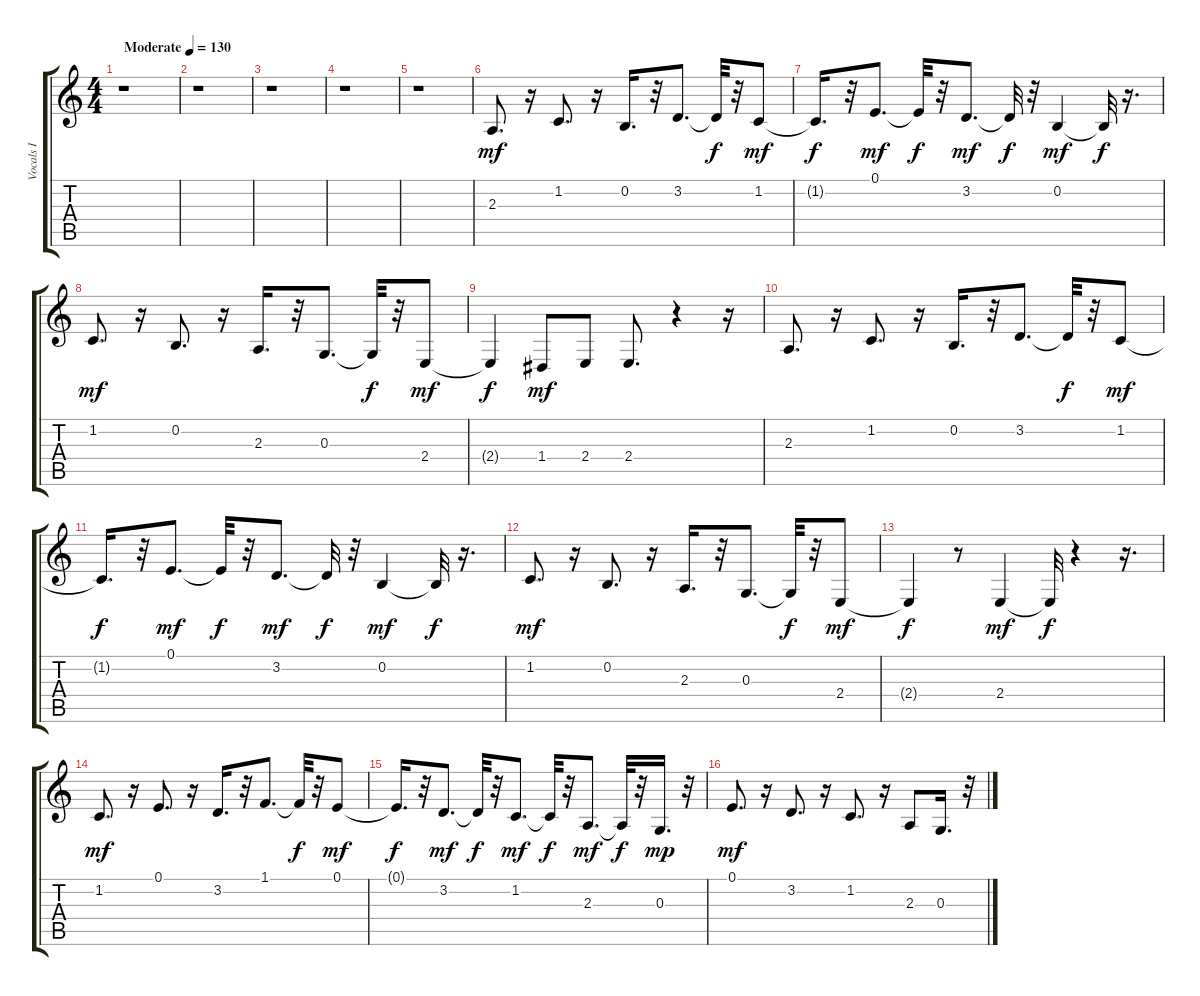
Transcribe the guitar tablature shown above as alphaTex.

\track ("Vocals I" "Vocals I") {instrument flute}
\staff {score tabs}
\tuning (E4 B3 G3 D3 A2 E2) {hide}
\ts (4 4)
\tempo (130 "Moderate")
\clef g2
\ks c
r.1{dy mf instrument flute} |
r.1 |
r.1 |
r.1 |
r.1 |
2.3.8{d} r.16 1.2.8{d} r.16 0.2.16{d} r.32 3.2.8{d} 3.2{t}.32{dy f} r.32 1.2.8{dy mf} |
1.2{t}.16{d dy f} r.32 0.1.8{d dy mf} 0.1{t}.32{dy f} r.32 3.2.8{d dy mf} 3.2{t}.32{dy f} r.32 0.2.4{dy mf} 0.2{t}.32{dy f} r.16{d} |
1.2.8{d dy mf} r.16 0.2.8{d} r.16 2.3.16{d} r.32 0.3.8{d} 0.3{t}.32{dy f} r.32 2.4.8{dy mf} |
2.4{t}.4{dy f} 1.4.8{dy mf} 2.4.8 2.4.8{d} r.4 r.16 |
2.3.8{d} r.16 1.2.8{d} r.16 0.2.16{d} r.32 3.2.8{d} 3.2{t}.32{dy f} r.32 1.2.8{dy mf} |
1.2{t}.16{d dy f} r.32 0.1.8{d dy mf} 0.1{t}.32{dy f} r.32 3.2.8{d dy mf} 3.2{t}.32{dy f} r.32 0.2.4{dy mf} 0.2{t}.32{dy f} r.16{d} |
1.2.8{d dy mf} r.16 0.2.8{d} r.16 2.3.16{d} r.32 0.3.8{d} 0.3{t}.32{dy f} r.32 2.4.8{dy mf} |
2.4{t}.4{dy f} r.8 2.4.4{dy mf} 2.4{t}.32{dy f} r.4 r.16{d} |
1.2.8{d dy mf} r.16 0.1.8{d} r.16 3.2.16{d} r.32 1.1.8{d} 1.1{t}.32{dy f} r.32 0.1.8{dy mf} |
0.1{t}.16{d dy f} r.32 3.2.8{d dy mf} 3.2{t}.32{dy f} r.32 1.2.8{d dy mf} 1.2{t}.32{dy f} r.32 2.3.8{d dy mf} 2.3{t}.32{dy f} r.32 0.3.16{d dy mp} r.32 |
0.1.8{d dy mf} r.16 3.2.8{d} r.16 1.2.8{d} r.16 2.3.8 0.3.16{d} r.32
